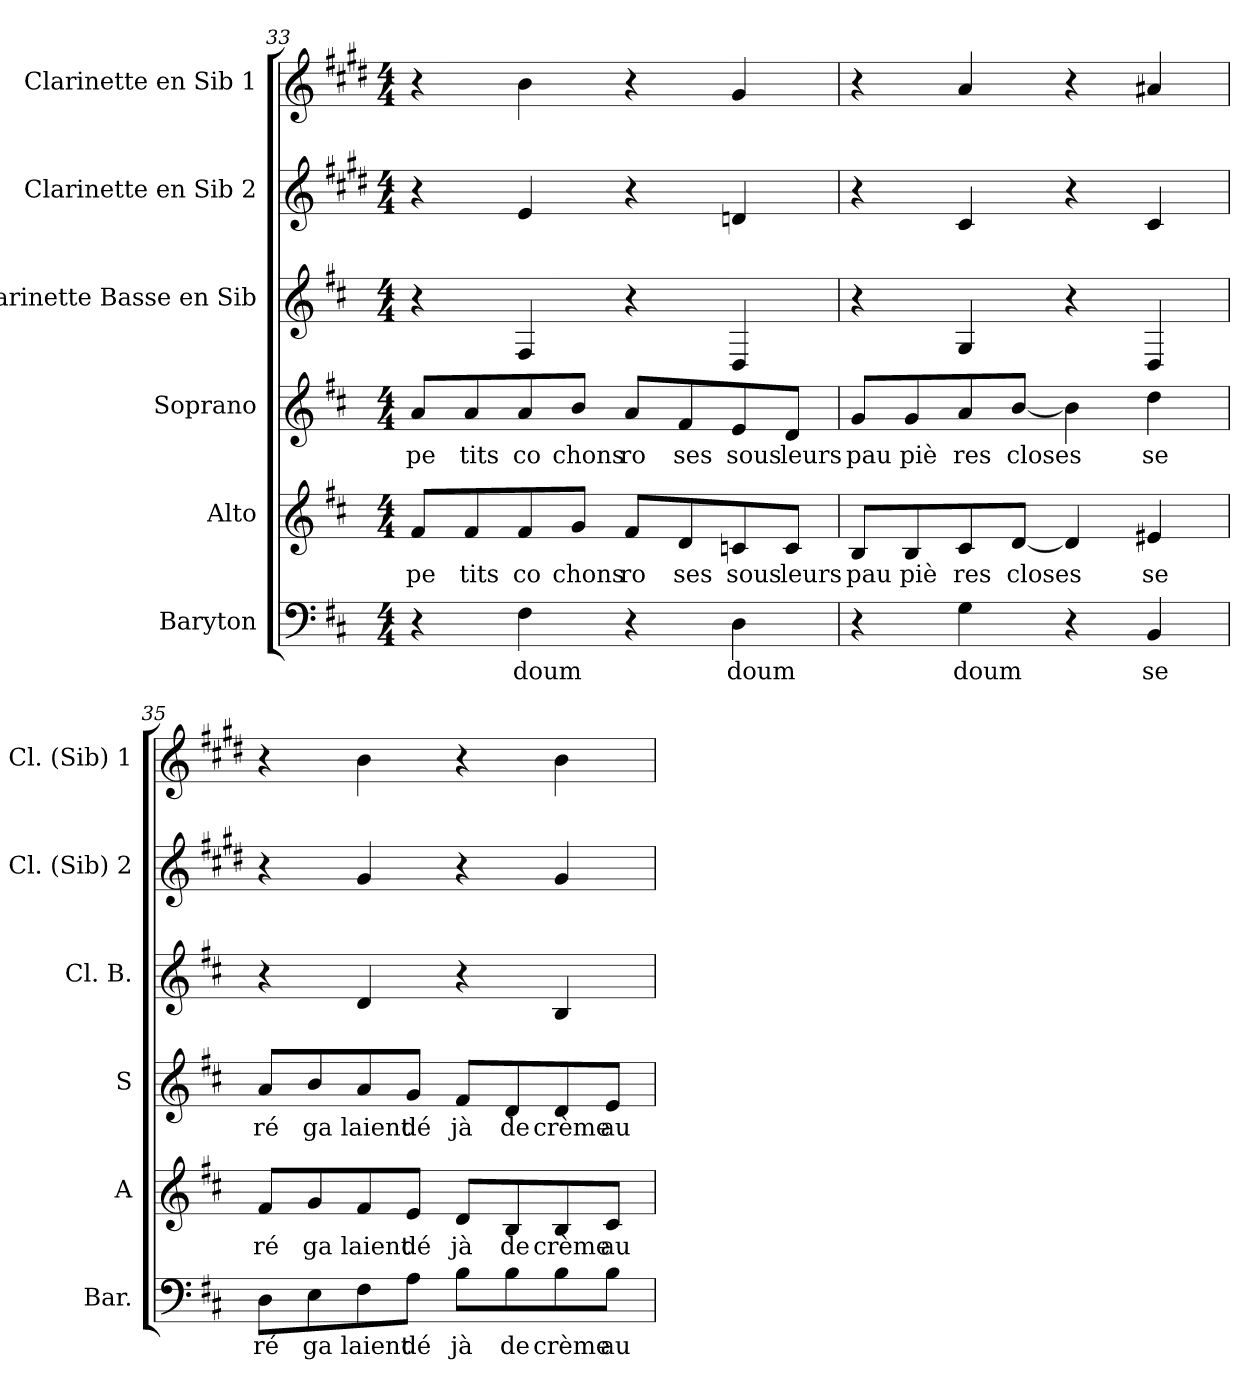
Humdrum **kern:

**kern	**text	**kern	**text	**kern	**text	**kern	**kern	**kern
*part6	*part6	*part5	*part5	*part4	*part4	*part3	*part2	*part1
*staff6	*staff6	*staff5	*staff5	*staff4	*staff4	*staff3	*staff2	*staff1
*I"Baryton	*	*I"Alto	*	*I"Soprano	*	*I"Clarinette Basse en Sib	*I"Clarinette en Sib 2	*I"Clarinette en Sib 1
*I'Bar.	*	*I'A	*	*I'S	*	*I'Cl. B.	*I'Cl. (Sib) 2	*I'Cl. (Sib) 1
!!LO:PB:g=z
*clefF4	*	*clefG2	*	*clefG2	*	*clefG2	*clefG2	*clefG2
*	*	*	*	*	*	*ITrd8c14	*ITrd1c2	*ITrd1c2
*k[f#c#]	*	*k[f#c#]	*	*k[f#c#]	*	*k[f#c#]	*k[f#c#]	*k[f#c#]
*D:	*	*D:	*	*D:	*	*D:	*D:	*D:
*M4/4	*	*M4/4	*	*M4/4	*	*M4/4	*M4/4	*M4/4
=33	=33	=33	=33	=33	=33	=33	=33	=33
!	!	!	!LO:LY:b	!	!	!	!	!
!	!	!	!	!	!LO:LY:b	!	!	!
4r	.	8f#/L	pe	8a/L	pe	4r	4r	4r
!	!	!	!LO:LY:b	!	!	!	!	!
!	!	!	!	!	!LO:LY:b	!	!	!
.	.	8f#/	tits	8a/	tits	.	.	.
!	!LO:LY:b	!	!	!	!	!	!	!
!	!	!	!LO:LY:b	!	!	!	!	!
!	!	!	!	!	!LO:LY:b	!	!	!
4F#\	doum	8f#/	co	8a/	co	4FF#/	4d/	4a\
!	!	!	!LO:LY:b	!	!	!	!	!
!	!	!	!	!	!LO:LY:b	!	!	!
.	.	8g/J	chons	8b/J	chons	.	.	.
!	!	!	!LO:LY:b	!	!	!	!	!
!	!	!	!	!	!LO:LY:b	!	!	!
4r	.	8f#/L	ro	8a/L	ro	4r	4r	4r
!	!	!	!LO:LY:b	!	!	!	!	!
!	!	!	!	!	!LO:LY:b	!	!	!
.	.	8d/	ses	8f#/	ses	.	.	.
!	!LO:LY:b	!	!	!	!	!	!	!
!	!	!	!LO:LY:b	!	!	!	!	!
!	!	!	!	!	!LO:LY:b	!	!	!
4D\	doum	8cn/	sous	8e/	sous	4DD/	4cn/	4f#/
!	!	!	!LO:LY:b	!	!	!	!	!
!	!	!	!	!	!LO:LY:b	!	!	!
.	.	8c/J	leurs	8d/J	leurs	.	.	.
=34	=34	=34	=34	=34	=34	=34	=34	=34
!	!	!	!LO:LY:b	!	!	!	!	!
!	!	!	!	!	!LO:LY:b	!	!	!
4r	.	8B/L	pau	8g/L	pau	4r	4r	4r
!	!	!	!LO:LY:b	!	!	!	!	!
!	!	!	!	!	!LO:LY:b	!	!	!
.	.	8B/	piè	8g/	piè	.	.	.
!	!LO:LY:b	!	!	!	!	!	!	!
!	!	!	!LO:LY:b	!	!	!	!	!
!	!	!	!	!	!LO:LY:b	!	!	!
4G\	doum	8c#/	res	8a/	res	4GG/	4B/	4g/
!	!	!	!LO:LY:b	!	!	!	!	!
!	!	!	!	!	!LO:LY:b	!	!	!
.	.	[8d/J	closes	[8b/J	closes	.	.	.
4r	.	4d/]	.	4b\]	.	4r	4r	4r
!	!LO:LY:b	!	!	!	!	!	!	!
!	!	!	!LO:LY:b	!	!	!	!	!
!	!	!	!	!	!LO:LY:b	!	!	!
4BB/	se	4e#X/	se	4dd\	se	4DD/	4B/	4g#X/
=35	=35	=35	=35	=35	=35	=35	=35	=35
!	!LO:LY:b	!	!	!	!	!	!	!
!	!	!	!LO:LY:b	!	!	!	!	!
!	!	!	!	!	!LO:LY:b	!	!	!
8D\L	ré	8f#/L	ré	8a/L	ré	4r	4r	4r
!	!LO:LY:b	!	!	!	!	!	!	!
!	!	!	!LO:LY:b	!	!	!	!	!
!	!	!	!	!	!LO:LY:b	!	!	!
8E\	ga	8g/	ga	8b/	ga	.	.	.
!	!LO:LY:b	!	!	!	!	!	!	!
!	!	!	!LO:LY:b	!	!	!	!	!
!	!	!	!	!	!LO:LY:b	!	!	!
8F#\	laient	8f#/	laient	8a/	laient	4D/	4f#/	4a\
!	!LO:LY:b	!	!	!	!	!	!	!
!	!	!	!LO:LY:b	!	!	!	!	!
!	!	!	!	!	!LO:LY:b	!	!	!
8A\J	dé	8e/J	dé	8g/J	dé	.	.	.
!	!LO:LY:b	!	!	!	!	!	!	!
!	!	!	!LO:LY:b	!	!	!	!	!
!	!	!	!	!	!LO:LY:b	!	!	!
8B\L	jà	8d/L	jà	8f#/L	jà	4r	4r	4r
!	!LO:LY:b	!	!	!	!	!	!	!
!	!	!	!LO:LY:b	!	!	!	!	!
!	!	!	!	!	!LO:LY:b	!	!	!
8B\	de	8B/	de	8d/	de	.	.	.
!	!LO:LY:b	!	!	!	!	!	!	!
!	!	!	!LO:LY:b	!	!	!	!	!
!	!	!	!	!	!LO:LY:b	!	!	!
8B\	crème	8B/	crème	8d/	crème	4BB/	4f#/	4a\
!	!LO:LY:b	!	!	!	!	!	!	!
!	!	!	!LO:LY:b	!	!	!	!	!
!	!	!	!	!	!LO:LY:b	!	!	!
8B\J	au	8c#/J	au	8e/J	au	.	.	.
=	=	=	=	=	=	=	=	=
*-	*-	*-	*-	*-	*-	*-	*-	*-
